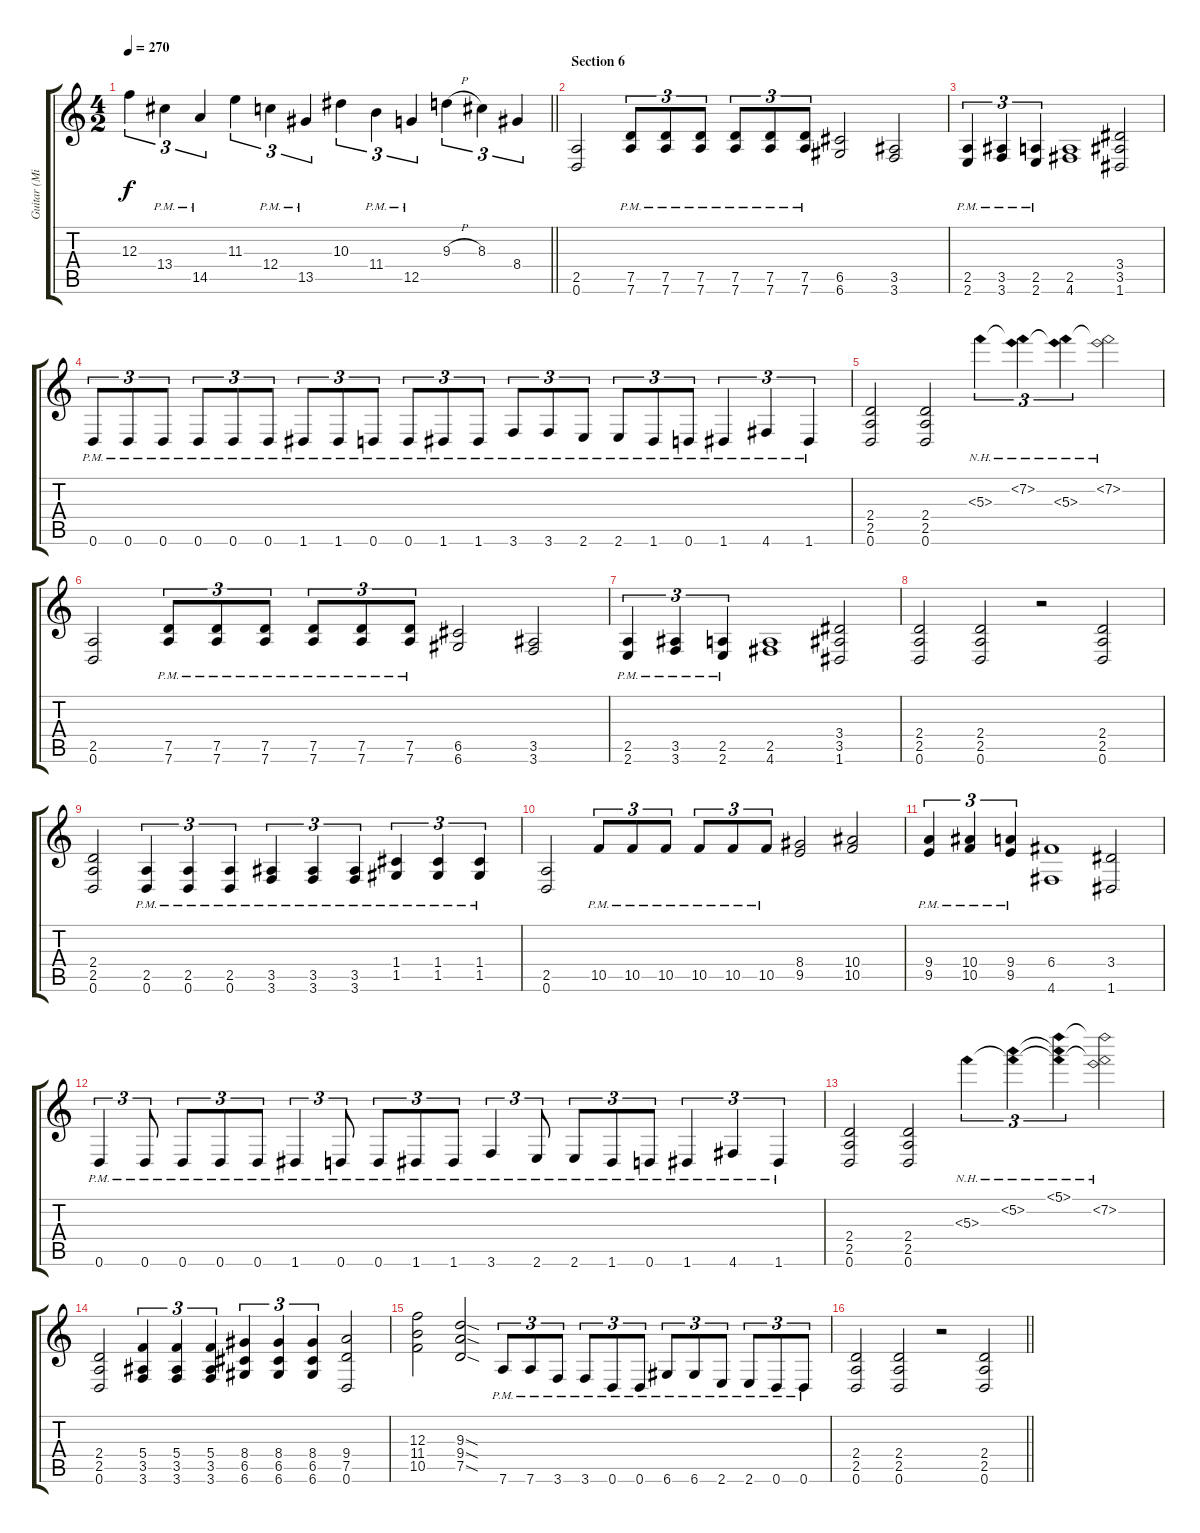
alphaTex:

\track ("Guitar (Mika)" "Guitar (Mi") {instrument overdrivenguitar}
\staff {score tabs}
\tuning (D4 A3 F3 C3 G2 D2) {hide}
\ts (4 2)
\tempo 270
\clef g2
\barLineRight lightlight
\ks c
12.3.4{tu (3 2) dy f} 13.4{pm}.4{tu (3 2)} 14.5{pm}.4{tu (3 2)} 11.3.4{tu (3 2)} 12.4{pm}.4{tu (3 2)} 13.5{pm}.4{tu (3 2)} 10.3.4{tu (3 2)} 11.4{pm}.4{tu (3 2)} 12.5{pm}.4{tu (3 2)} 9.3{h}.4{tu (3 2)} 8.3.4{tu (3 2)} 8.4.4{tu (3 2)} |
\section ("" "Section 6")
(2.5 0.6).2 (7.5{pm} 7.6{pm}).8{tu (3 2)} (7.5{pm} 7.6{pm}).8{tu (3 2)} (7.5{pm} 7.6{pm}).8{tu (3 2)} (7.5{pm} 7.6{pm}).8{tu (3 2)} (7.5{pm} 7.6{pm}).8{tu (3 2)} (7.5{pm} 7.6{pm}).8{tu (3 2)} (6.5 6.6).2 (3.5 3.6).2 |
(2.5{pm} 2.6{pm}).4{tu (3 2)} (3.5{pm} 3.6{pm}).4{tu (3 2)} (2.5{pm} 2.6{pm}).4{tu (3 2)} (2.5 4.6).1 (3.4 3.5 1.6).2 |
0.6{pm}.8{tu (3 2)} 0.6{pm}.8{tu (3 2)} 0.6{pm}.8{tu (3 2)} 0.6{pm}.8{tu (3 2)} 0.6{pm}.8{tu (3 2)} 0.6{pm}.8{tu (3 2)} 1.6{pm}.8{tu (3 2)} 1.6{pm}.8{tu (3 2)} 0.6{pm}.8{tu (3 2)} 0.6{pm}.8{tu (3 2)} 1.6{pm}.8{tu (3 2)} 1.6{pm}.8{tu (3 2)} 3.6{pm}.8{tu (3 2)} 3.6{pm}.8{tu (3 2)} 2.6{pm}.8{tu (3 2)} 2.6{pm}.8{tu (3 2)} 1.6{pm}.8{tu (3 2)} 0.6{pm}.8{tu (3 2)} 1.6{pm}.4{tu (3 2)} 4.6{pm}.4{tu (3 2)} 1.6{pm}.4{tu (3 2)} |
(2.4 2.5 0.6).2 (2.4 2.5 0.6).2 5.3{nh}.4{tu (3 2)} (7.2{nh} 5.3{nh t}).4{tu (3 2)} (7.2{nh t} 5.3{nh}).4{tu (3 2)} (7.2{nh} 5.3{nh t}).2 |
(2.5 0.6).2 (7.5{pm} 7.6{pm}).8{tu (3 2)} (7.5{pm} 7.6{pm}).8{tu (3 2)} (7.5{pm} 7.6{pm}).8{tu (3 2)} (7.5{pm} 7.6{pm}).8{tu (3 2)} (7.5{pm} 7.6{pm}).8{tu (3 2)} (7.5{pm} 7.6{pm}).8{tu (3 2)} (6.5 6.6).2 (3.5 3.6).2 |
(2.5{pm} 2.6{pm}).4{tu (3 2)} (3.5{pm} 3.6{pm}).4{tu (3 2)} (2.5{pm} 2.6{pm}).4{tu (3 2)} (2.5 4.6).1 (3.4 3.5 1.6).2 |
(2.4 2.5 0.6).2 (2.4 2.5 0.6).2 r.2 (2.4 2.5 0.6).2 |
(2.4 2.5 0.6).2 (2.5{pm} 0.6{pm}).4{tu (3 2)} (2.5{pm} 0.6{pm}).4{tu (3 2)} (2.5{pm} 0.6{pm}).4{tu (3 2)} (3.5{pm} 3.6{pm}).4{tu (3 2)} (3.5{pm} 3.6{pm}).4{tu (3 2)} (3.5{pm} 3.6{pm}).4{tu (3 2)} (1.4{pm} 1.5{pm}).4{tu (3 2)} (1.4{pm} 1.5{pm}).4{tu (3 2)} (1.4{pm} 1.5{pm}).4{tu (3 2)} |
(2.5 0.6).2 10.5{pm}.8{tu (3 2)} 10.5{pm}.8{tu (3 2)} 10.5{pm}.8{tu (3 2)} 10.5{pm}.8{tu (3 2)} 10.5{pm}.8{tu (3 2)} 10.5{pm}.8{tu (3 2)} (8.4 9.5).2 (10.4 10.5).2 |
(9.4{pm} 9.5{pm}).4{tu (3 2)} (10.4{pm} 10.5{pm}).4{tu (3 2)} (9.4{pm} 9.5{pm}).4{tu (3 2)} (6.4 4.6).1 (3.4 1.6).2 |
0.6{pm}.4{tu (3 2)} 0.6{pm}.8{tu (3 2)} 0.6{pm}.8{tu (3 2)} 0.6{pm}.8{tu (3 2)} 0.6{pm}.8{tu (3 2)} 1.6{pm}.4{tu (3 2)} 0.6{pm}.8{tu (3 2)} 0.6{pm}.8{tu (3 2)} 1.6{pm}.8{tu (3 2)} 1.6{pm}.8{tu (3 2)} 3.6{pm}.4{tu (3 2)} 2.6{pm}.8{tu (3 2)} 2.6{pm}.8{tu (3 2)} 1.6{pm}.8{tu (3 2)} 0.6{pm}.8{tu (3 2)} 1.6{pm}.4{tu (3 2)} 4.6{pm}.4{tu (3 2)} 1.6{pm}.4{tu (3 2)} |
(2.4 2.5 0.6).2 (2.4 2.5 0.6).2 5.3{nh}.4{tu (3 2)} (5.2{nh} 5.3{nh t}).4{tu (3 2)} (5.1{nh} 5.2{nh t} 5.3{nh t}).4{tu (3 2)} (5.1{nh t} 7.2{nh} 5.3{nh t}).2 |
(2.4 2.5 0.6).2 (5.4 3.5 3.6).4{tu (3 2)} (5.4 3.5 3.6).4{tu (3 2)} (5.4 3.5 3.6).4{tu (3 2)} (8.4 6.5 6.6).4{tu (3 2)} (8.4 6.5 6.6).4{tu (3 2)} (8.4 6.5 6.6).4{tu (3 2)} (9.4 7.5 0.6).2 |
(12.3 11.4 10.5).2 (9.3{sod} 9.4{sod} 7.5{sod}).2 7.6{pm}.8{tu (3 2)} 7.6{pm}.8{tu (3 2)} 3.6{pm}.8{tu (3 2)} 3.6{pm}.8{tu (3 2)} 0.6{pm}.8{tu (3 2)} 0.6{pm}.8{tu (3 2)} 6.6{pm}.8{tu (3 2)} 6.6{pm}.8{tu (3 2)} 2.6{pm}.8{tu (3 2)} 2.6{pm}.8{tu (3 2)} 0.6{pm}.8{tu (3 2)} 0.6{pm}.8{tu (3 2)} |
\barLineRight lightlight
(2.4 2.5 0.6).2 (2.4 2.5 0.6).2 r.2 (2.4 2.5 0.6).2
